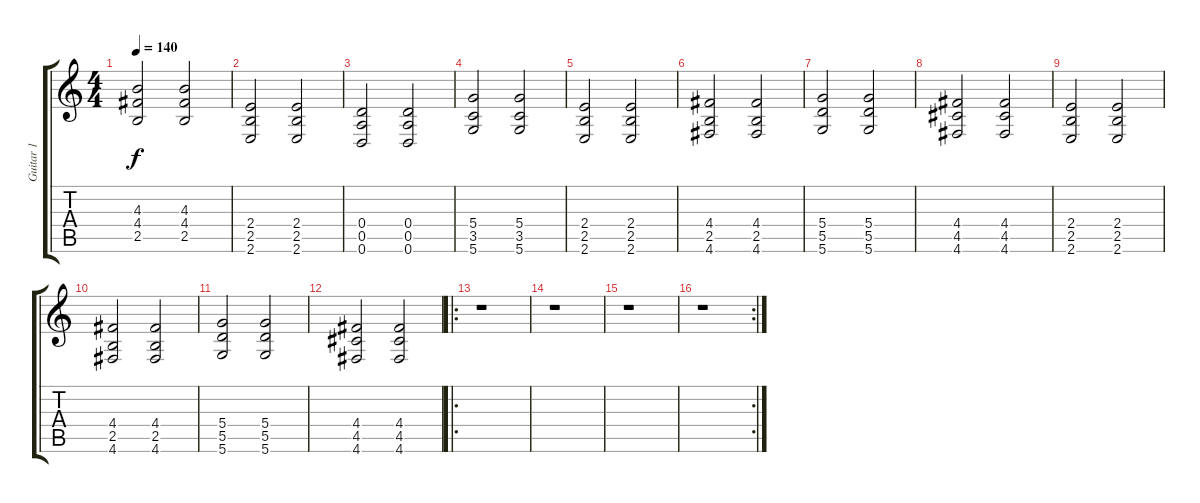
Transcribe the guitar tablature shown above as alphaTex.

\track ("Guitar 1" "Guitar 1") {instrument distortionguitar}
\staff {score tabs}
\tuning (E4 B3 G3 D3 A2 D2) {hide}
\ts (4 4)
\tempo 140
\clef g2
\ks c
(4.3 4.4 2.5).2{dy f} (4.3 4.4 2.5).2 |
(2.4 2.5 2.6).2 (2.4 2.5 2.6).2 |
(0.4 0.5 0.6).2 (0.4 0.5 0.6).2 |
(5.4 3.5 5.6).2 (5.4 3.5 5.6).2 |
(2.4 2.5 2.6).2 (2.4 2.5 2.6).2 |
(4.4 2.5 4.6).2 (4.4 2.5 4.6).2 |
(5.4 5.5 5.6).2 (5.4 5.5 5.6).2 |
(4.4 4.5 4.6).2 (4.4 4.5 4.6).2 |
(2.4 2.5 2.6).2 (2.4 2.5 2.6).2 |
(4.4 2.5 4.6).2 (4.4 2.5 4.6).2 |
(5.4 5.5 5.6).2 (5.4 5.5 5.6).2 |
(4.4 4.5 4.6).2 (4.4 4.5 4.6).2 |
\ro
r.1 |
r.1 |
r.1 |
\rc 2
r.1
